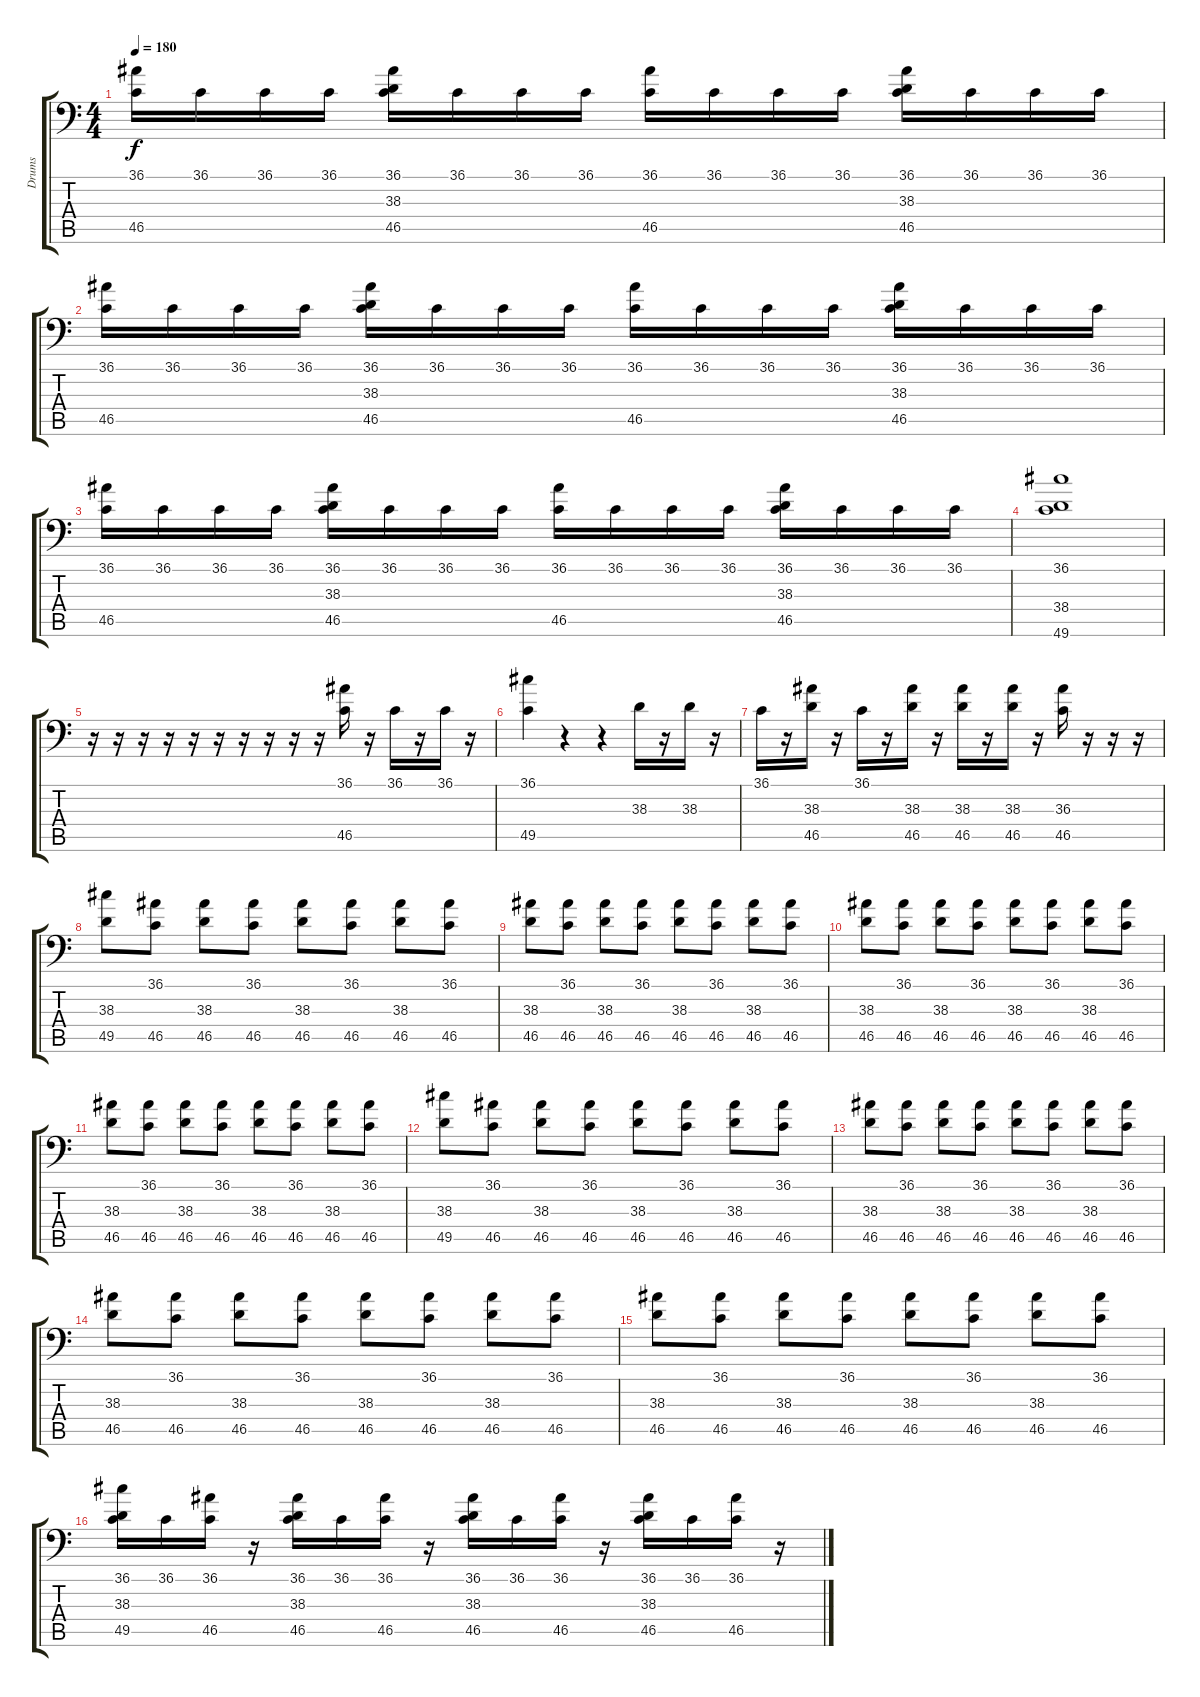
\track ("Drums" "Drums") {instrument acousticgrandpiano}
\staff {score tabs}
\tuning (C-1 C-1 C-1 C-1 C-1 C-1) {hide}
\ts (4 4)
\tempo 180
\clef f4
\ks c
(36.1 46.5).16{dy f} 36.1.16 36.1.16 36.1.16 (36.1 38.3 46.5).16 36.1.16 36.1.16 36.1.16 (36.1 46.5).16 36.1.16 36.1.16 36.1.16 (36.1 38.3 46.5).16 36.1.16 36.1.16 36.1.16 |
(36.1 46.5).16 36.1.16 36.1.16 36.1.16 (36.1 38.3 46.5).16 36.1.16 36.1.16 36.1.16 (36.1 46.5).16 36.1.16 36.1.16 36.1.16 (36.1 38.3 46.5).16 36.1.16 36.1.16 36.1.16 |
(36.1 46.5).16 36.1.16 36.1.16 36.1.16 (36.1 38.3 46.5).16 36.1.16 36.1.16 36.1.16 (36.1 46.5).16 36.1.16 36.1.16 36.1.16 (36.1 38.3 46.5).16 36.1.16 36.1.16 36.1.16 |
(36.1 38.4 49.6).1 |
r.16 r.16 r.16 r.16 r.16 r.16 r.16 r.16 r.16 r.16 (36.1 46.5).16 r.16 36.1.16 r.16 36.1.16 r.16 |
(36.1 49.5).4 r.4 r.4 38.3.16 r.16 38.3.16 r.16 |
36.1.16 r.16 (38.3 46.5).16 r.16 36.1.16 r.16 (38.3 46.5).16 r.16 (38.3 46.5).16 r.16 (38.3 46.5).16 r.16 (36.3 46.5).16 r.16 r.16 r.16 |
(38.3 49.5).8 (36.1 46.5).8 (38.3 46.5).8 (36.1 46.5).8 (38.3 46.5).8 (36.1 46.5).8 (38.3 46.5).8 (36.1 46.5).8 |
(38.3 46.5).8 (36.1 46.5).8 (38.3 46.5).8 (36.1 46.5).8 (38.3 46.5).8 (36.1 46.5).8 (38.3 46.5).8 (36.1 46.5).8 |
(38.3 46.5).8 (36.1 46.5).8 (38.3 46.5).8 (36.1 46.5).8 (38.3 46.5).8 (36.1 46.5).8 (38.3 46.5).8 (36.1 46.5).8 |
(38.3 46.5).8 (36.1 46.5).8 (38.3 46.5).8 (36.1 46.5).8 (38.3 46.5).8 (36.1 46.5).8 (38.3 46.5).8 (36.1 46.5).8 |
(38.3 49.5).8 (36.1 46.5).8 (38.3 46.5).8 (36.1 46.5).8 (38.3 46.5).8 (36.1 46.5).8 (38.3 46.5).8 (36.1 46.5).8 |
(38.3 46.5).8 (36.1 46.5).8 (38.3 46.5).8 (36.1 46.5).8 (38.3 46.5).8 (36.1 46.5).8 (38.3 46.5).8 (36.1 46.5).8 |
(38.3 46.5).8 (36.1 46.5).8 (38.3 46.5).8 (36.1 46.5).8 (38.3 46.5).8 (36.1 46.5).8 (38.3 46.5).8 (36.1 46.5).8 |
(38.3 46.5).8 (36.1 46.5).8 (38.3 46.5).8 (36.1 46.5).8 (38.3 46.5).8 (36.1 46.5).8 (38.3 46.5).8 (36.1 46.5).8 |
(36.1 38.3 49.5).16 36.1.16 (36.1 46.5).16 r.16 (36.1 38.3 46.5).16 36.1.16 (36.1 46.5).16 r.16 (36.1 38.3 46.5).16 36.1.16 (36.1 46.5).16 r.16 (36.1 38.3 46.5).16 36.1.16 (36.1 46.5).16 r.16
